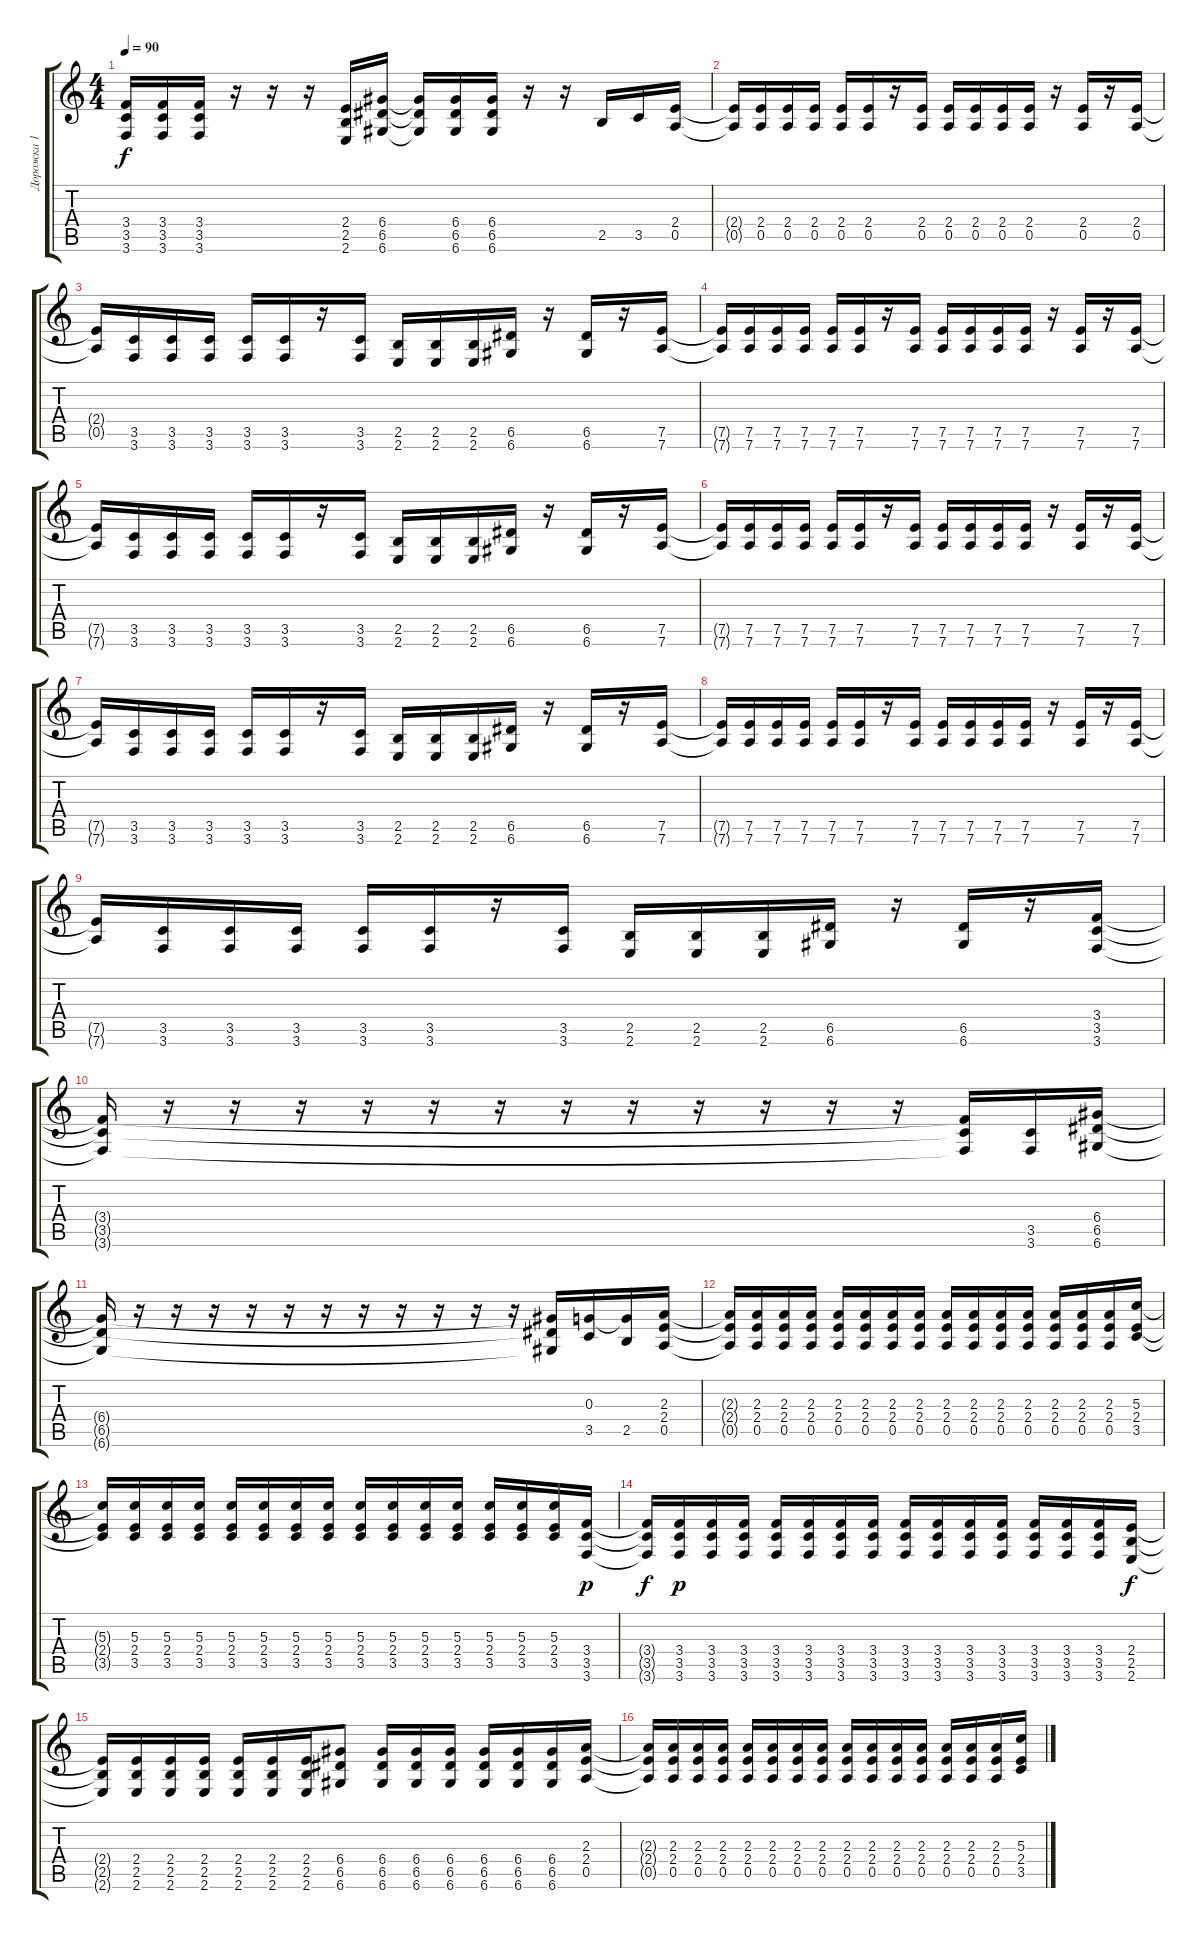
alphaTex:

\track ("Дорожка 1" "Дорожка 1") {instrument distortionguitar}
\staff {score tabs}
\tuning (E4 B3 G3 D3 A2 D2) {hide}
\ts (4 4)
\tempo 90
\clef g2
\ks c
(3.4{t} 3.5{t} 3.6{t}).16{dy f} (3.4 3.5 3.6).16 (3.4 3.5 3.6).16 r.16 r.16 r.16 (2.4 2.5 2.6).16 (6.4 6.5 6.6).16 (6.4{t} 6.5{t} 6.6{t}).16 (6.4 6.5 6.6).16 (6.4 6.5 6.6).16 r.16 r.16 2.5.16 3.5.16 (2.4 0.5).16 |
(2.4{t} 0.5{t}).16 (2.4 0.5).16 (2.4 0.5).16 (2.4 0.5).16 (2.4 0.5).16 (2.4 0.5).16 r.16 (2.4 0.5).16 (2.4 0.5).16 (2.4 0.5).16 (2.4 0.5).16 (2.4 0.5).16 r.16 (2.4 0.5).16 r.16 (2.4 0.5).16 |
(2.4{t} 0.5{t}).16 (3.5 3.6).16 (3.5 3.6).16 (3.5 3.6).16 (3.5 3.6).16 (3.5 3.6).16 r.16 (3.5 3.6).16 (2.5 2.6).16 (2.5 2.6).16 (2.5 2.6).16 (6.5 6.6).16 r.16 (6.5 6.6).16 r.16 (7.5 7.6).16 |
(7.5{t} 7.6{t}).16 (7.5 7.6).16 (7.5 7.6).16 (7.5 7.6).16 (7.5 7.6).16 (7.5 7.6).16 r.16 (7.5 7.6).16 (7.5 7.6).16 (7.5 7.6).16 (7.5 7.6).16 (7.5 7.6).16 r.16 (7.5 7.6).16 r.16 (7.5 7.6).16 |
(7.5{t} 7.6{t}).16 (3.5 3.6).16 (3.5 3.6).16 (3.5 3.6).16 (3.5 3.6).16 (3.5 3.6).16 r.16 (3.5 3.6).16 (2.5 2.6).16 (2.5 2.6).16 (2.5 2.6).16 (6.5 6.6).16 r.16 (6.5 6.6).16 r.16 (7.5 7.6).16 |
(7.5{t} 7.6{t}).16 (7.5 7.6).16 (7.5 7.6).16 (7.5 7.6).16 (7.5 7.6).16 (7.5 7.6).16 r.16 (7.5 7.6).16 (7.5 7.6).16 (7.5 7.6).16 (7.5 7.6).16 (7.5 7.6).16 r.16 (7.5 7.6).16 r.16 (7.5 7.6).16 |
(7.5{t} 7.6{t}).16 (3.5 3.6).16 (3.5 3.6).16 (3.5 3.6).16 (3.5 3.6).16 (3.5 3.6).16 r.16 (3.5 3.6).16 (2.5 2.6).16 (2.5 2.6).16 (2.5 2.6).16 (6.5 6.6).16 r.16 (6.5 6.6).16 r.16 (7.5 7.6).16 |
(7.5{t} 7.6{t}).16 (7.5 7.6).16 (7.5 7.6).16 (7.5 7.6).16 (7.5 7.6).16 (7.5 7.6).16 r.16 (7.5 7.6).16 (7.5 7.6).16 (7.5 7.6).16 (7.5 7.6).16 (7.5 7.6).16 r.16 (7.5 7.6).16 r.16 (7.5 7.6).16 |
(7.5{t} 7.6{t}).16 (3.5 3.6).16 (3.5 3.6).16 (3.5 3.6).16 (3.5 3.6).16 (3.5 3.6).16 r.16 (3.5 3.6).16 (2.5 2.6).16 (2.5 2.6).16 (2.5 2.6).16 (6.5 6.6).16 r.16 (6.5 6.6).16 r.16 (3.4 3.5 3.6).16 |
(3.4{t} 3.5{t} 3.6{t}).16 r.16 r.16 r.16 r.16 r.16 r.16 r.16 r.16 r.16 r.16 r.16 r.16 (3.4{t} 3.5{t} 3.6{t}).16 (3.5 3.6).16 (6.4 6.5 6.6).16 |
(6.4{t} 6.5{t} 6.6{t}).16 r.16 r.16 r.16 r.16 r.16 r.16 r.16 r.16 r.16 r.16 r.16 (6.4{t} 6.5{t} 6.6{t}).16 (0.3 3.5).16 (0.3{t} 2.5).16 (2.3 2.4 0.5).16 |
(2.3{t} 2.4{t} 0.5{t}).16 (2.3 2.4 0.5).16 (2.3 2.4 0.5).16 (2.3 2.4 0.5).16 (2.3 2.4 0.5).16 (2.3 2.4 0.5).16 (2.3 2.4 0.5).16 (2.3 2.4 0.5).16 (2.3 2.4 0.5).16 (2.3 2.4 0.5).16 (2.3 2.4 0.5).16 (2.3 2.4 0.5).16 (2.3 2.4 0.5).16 (2.3 2.4 0.5).16 (2.3 2.4 0.5).16 (5.3 2.4 3.5).16 |
(5.3{t} 2.4{t} 3.5{t}).16 (5.3 2.4 3.5).16 (5.3 2.4 3.5).16 (5.3 2.4 3.5).16 (5.3 2.4 3.5).16 (5.3 2.4 3.5).16 (5.3 2.4 3.5).16 (5.3 2.4 3.5).16 (5.3 2.4 3.5).16 (5.3 2.4 3.5).16 (5.3 2.4 3.5).16 (5.3 2.4 3.5).16 (5.3 2.4 3.5).16 (5.3 2.4 3.5).16 (5.3 2.4 3.5).16 (3.4 3.5 3.6).16{dy p} |
(3.4{t} 3.5{t} 3.6{t}).16{dy f} (3.4 3.5 3.6).16{dy p} (3.4 3.5 3.6).16 (3.4 3.5 3.6).16 (3.4 3.5 3.6).16 (3.4 3.5 3.6).16 (3.4 3.5 3.6).16 (3.4 3.5 3.6).16 (3.4 3.5 3.6).16 (3.4 3.5 3.6).16 (3.4 3.5 3.6).16 (3.4 3.5 3.6).16 (3.4 3.5 3.6).16 (3.4 3.5 3.6).16 (3.4 3.5 3.6).16 (2.4 2.5 2.6).16{dy f} |
(2.4{t} 2.5{t} 2.6{t}).16 (2.4 2.5 2.6).16 (2.4 2.5 2.6).16 (2.4 2.5 2.6).16 (2.4 2.5 2.6).16 (2.4 2.5 2.6).16 (2.4 2.5 2.6).16 (6.4 6.5 6.6).8 (6.4 6.5 6.6).16 (6.4 6.5 6.6).16 (6.4 6.5 6.6).16 (6.4 6.5 6.6).16 (6.4 6.5 6.6).16 (6.4 6.5 6.6).16 (2.3 2.4 0.5).16 |
(2.3{t} 2.4{t} 0.5{t}).16 (2.3 2.4 0.5).16 (2.3 2.4 0.5).16 (2.3 2.4 0.5).16 (2.3 2.4 0.5).16 (2.3 2.4 0.5).16 (2.3 2.4 0.5).16 (2.3 2.4 0.5).16 (2.3 2.4 0.5).16 (2.3 2.4 0.5).16 (2.3 2.4 0.5).16 (2.3 2.4 0.5).16 (2.3 2.4 0.5).16 (2.3 2.4 0.5).16 (2.3 2.4 0.5).16 (5.3 2.4 3.5).16
